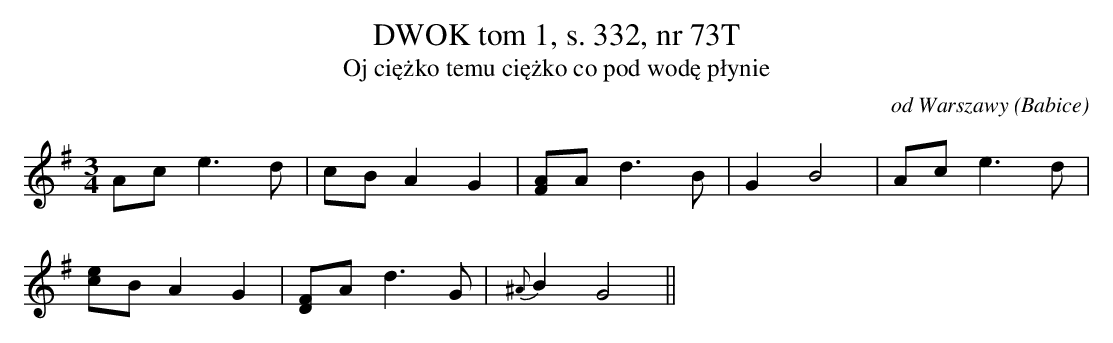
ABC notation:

X:1
T: DWOK tom 1, s. 332, nr 73T
T: Oj ciężko temu ciężko co pod wodę płynie
O: od Warszawy (Babice)
M: 3/4
L: 1/8
K: G
Ace3d | cBA2G2 |[FA]Ad3B | G2B4 | Ace3d |
[ce]BA2G2 | [FD]Ad3G | {^A}B2G4||
